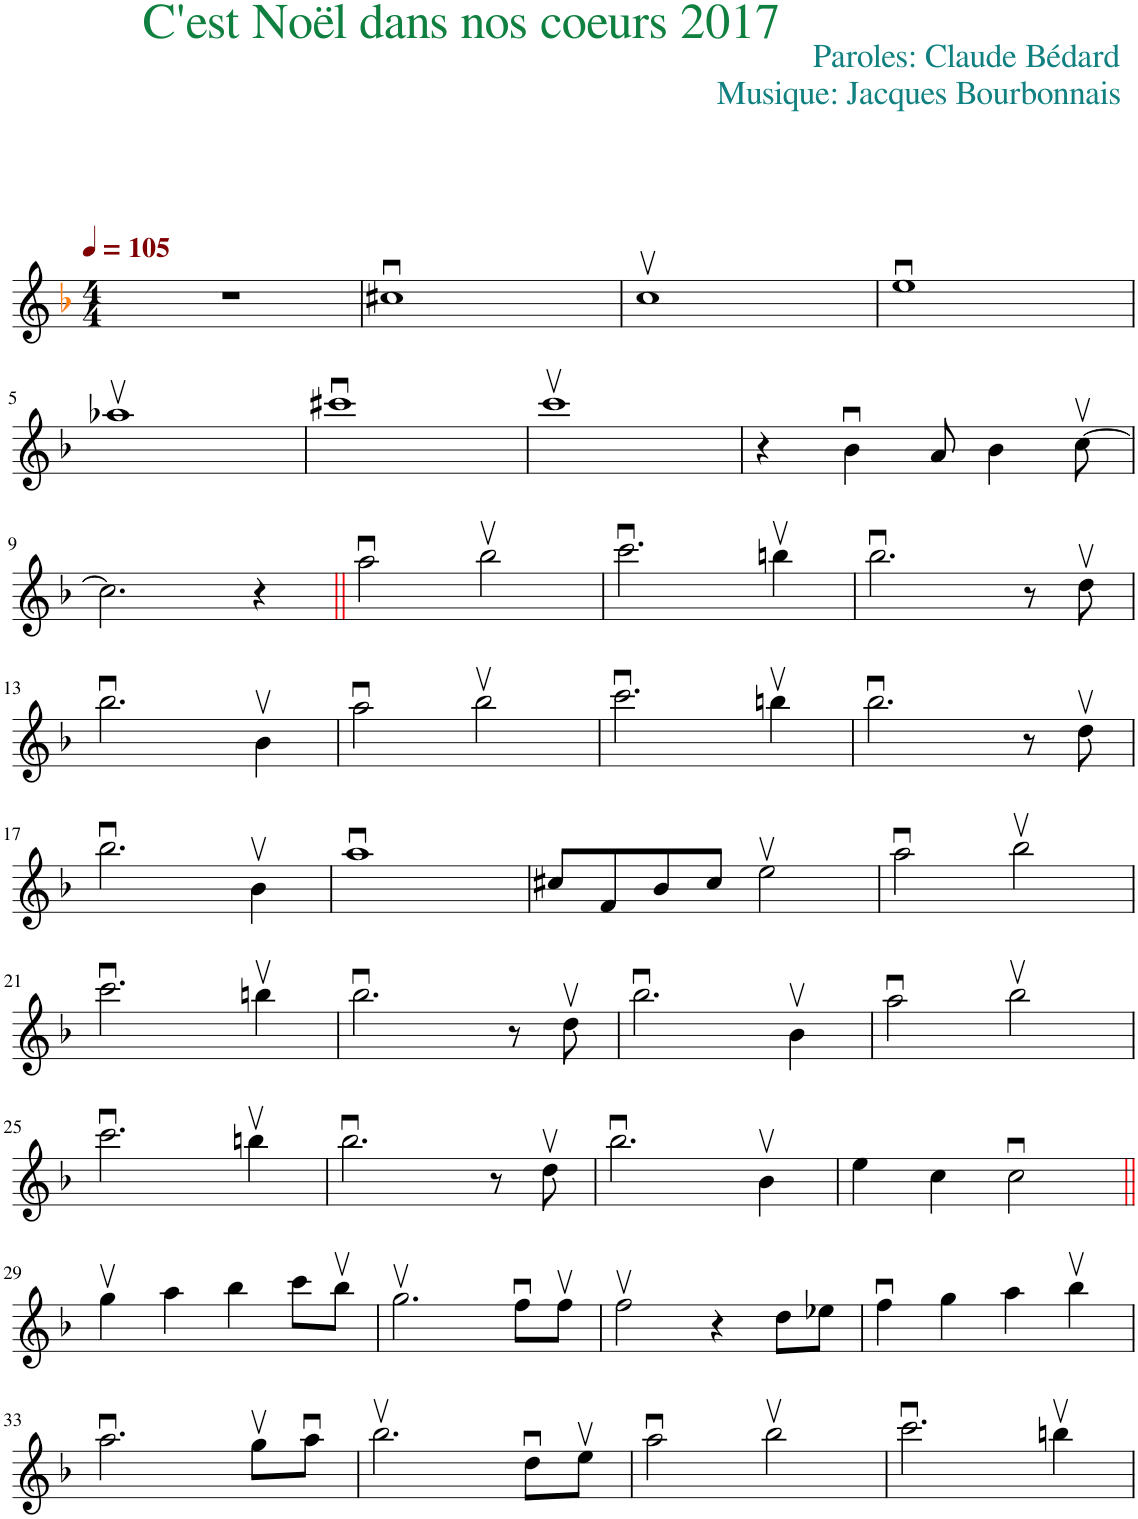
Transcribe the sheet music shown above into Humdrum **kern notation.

**kern
*part1
*staff1
*I"Piano, Flute
*clefG2
*k[b-]
*M4/4
*MM105
=1
1r
=2
1cc#Xu
=3
1ccv
=4
1eeu
!!LO:LB:g=z
=5
1aa-Xv
=6
1ccc#Xu
=7
1cccv
=8
4r
4b-u\
8a/
4b-\
[8ccv\
!!LO:LB:g=z
=9
2.cc\]
4r
=10||
2aau\
2bb-v\
=11
2.cccu\
4bbnv\
=12
2.bb-u\
8r
8ddv\
!!LO:LB:g=z
=13
2.bb-u\
4b-v\
=14
2aau\
2bb-v\
=15
2.cccu\
4bbnv\
=16
2.bb-u\
8r
8ddv\
!!LO:LB:g=z
=17
2.bb-u\
4b-v\
=18
1aau
=19
8cc#X/L
8f/
8b-/
8cc#/J
2eev\
=20
2aau\
2bb-v\
!!LO:LB:g=z
=21
2.cccu\
4bbnv\
=22
2.bb-u\
8r
8ddv\
=23
2.bb-u\
4b-v\
=24
2aau\
2bb-v\
!!LO:LB:g=z
=25
2.cccu\
4bbnv\
=26
2.bb-u\
8r
8ddv\
=27
2.bb-u\
4b-v\
=28
4ee\
4cc\
2ccu\
!!LO:LB:g=z
=29||
4ggv\
4aa\
4bb-\
8ccc\L
8bb-v\J
=30
2.ggv\
8ffu\L
8ffv\J
=31
2ffv\
4r
8dd\L
8ee-X\J
=32
4ffu\
4gg\
4aa\
4bb-v\
!!LO:LB:g=z
=33
2.aau\
8ggv\L
8aau\J
=34
2.bb-v\
8ddu\L
8eev\J
=35
2aau\
2bb-v\
=36
2.cccu\
4bbnv\
=
*-
